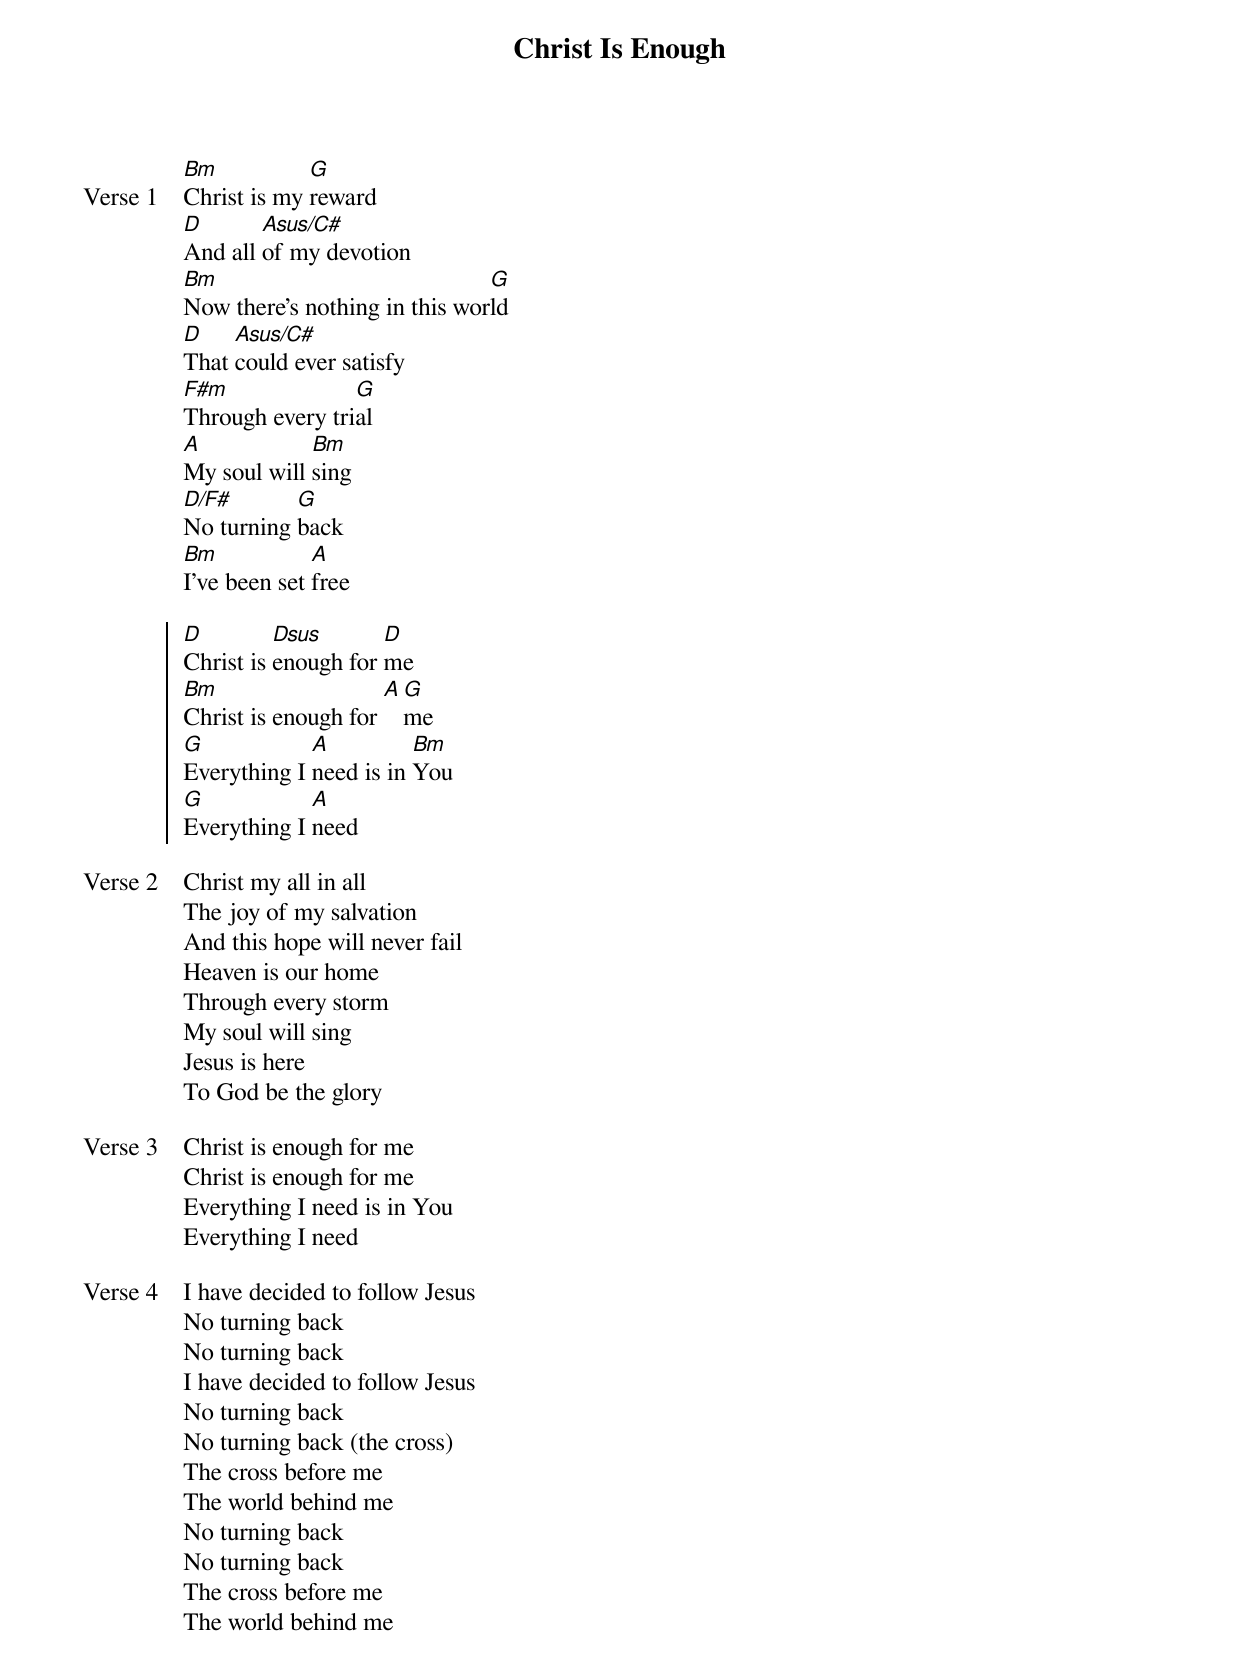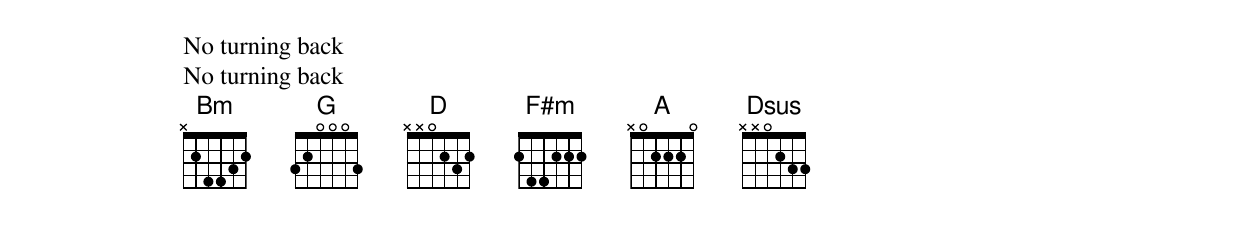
{title: Christ Is Enough}
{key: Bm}
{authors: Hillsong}
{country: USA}
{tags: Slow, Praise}
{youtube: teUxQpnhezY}

{sov Verse 1}
[Bm]Christ is my [G]reward
[D]And all [Asus/C#]of my devotion
[Bm]Now there's nothing in this wor[G]ld
[D]That [Asus/C#]could ever satisfy
[F#m]Through every tri[G]al
[A]My soul will [Bm]sing
[D/F#]No turning [G]back
[Bm]I've been set [A]free

{eov}
{soc}
[D]Christ is [Dsus]enough for [D]me
[Bm]Christ is enough for [A][G]me
[G]Everything I [A]need is in [Bm]You
[G]Everything I [A]need

{eoc}
{sov Verse 2}
Christ my all in all
The joy of my salvation
And this hope will never fail
Heaven is our home
Through every storm
My soul will sing
Jesus is here
To God be the glory

{eov}
{sov Verse 3}
Christ is enough for me
Christ is enough for me
Everything I need is in You
Everything I need

{eov}
{sov Verse 4}
I have decided to follow Jesus
No turning back
No turning back
I have decided to follow Jesus
No turning back
No turning back (the cross)
The cross before me
The world behind me
No turning back
No turning back
The cross before me
The world behind me
No turning back
No turning back
{eov}
